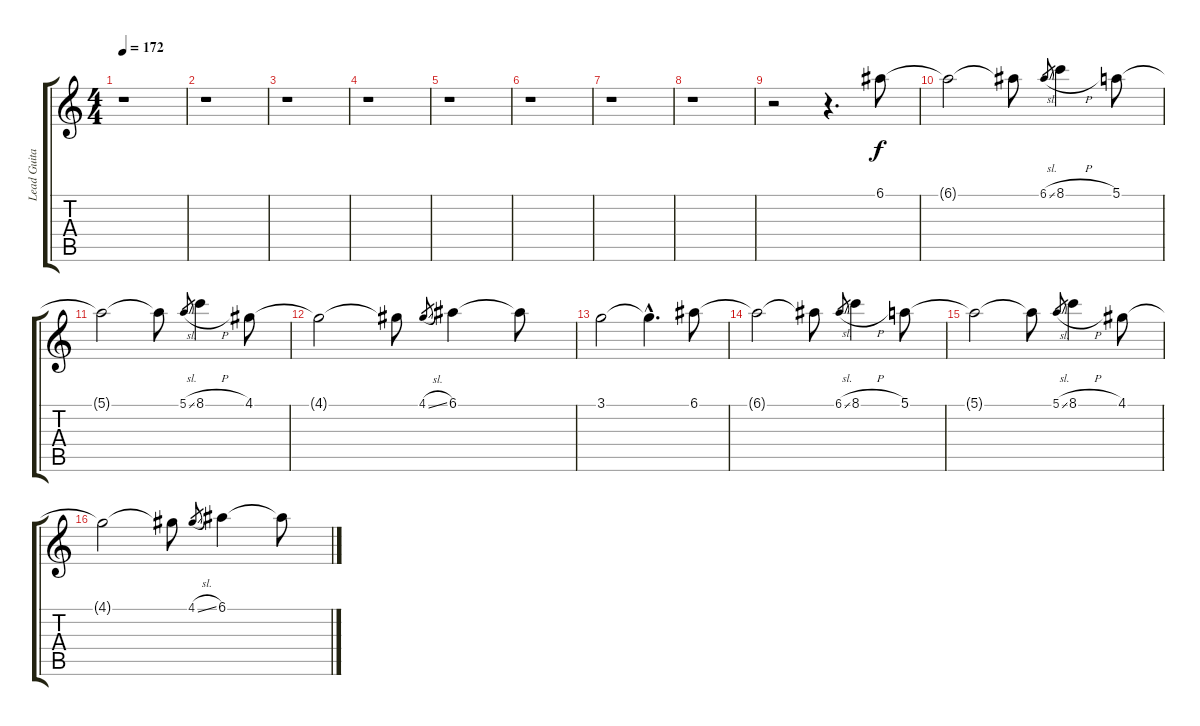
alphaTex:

\track ("Lead Guitar 2" "Lead Guita") {instrument distortionguitar}
\staff {score tabs}
\tuning (E4 B3 G3 D3 A2 E2) {hide}
\ts (4 4)
\tempo 172
\clef g2
\ks c
r.1{dy f} |
r.1 |
r.1 |
r.1 |
r.1 |
r.1 |
r.1 |
r.1 |
r.2 r.4{d} 6.1.8 |
6.1{t}.2 6.1{t}.8 6.1{sl}.8{gr} 8.1{h}.4 5.1.8 |
5.1{t}.2 5.1{t}.8 5.1{sl}.8{gr} 8.1{h}.4 4.1.8 |
4.1{t}.2 4.1{t}.8 4.1{sl}.8{gr} 6.1.4 6.1{t}.8 |
3.1.2 3.1{hac t}.4{d} 6.1.8 |
6.1{t}.2 6.1{t}.8 6.1{sl}.8{gr} 8.1{h}.4 5.1.8 |
5.1{t}.2 5.1{t}.8 5.1{sl}.8{gr} 8.1{h}.4 4.1.8 |
4.1{t}.2 4.1{t}.8 4.1{sl}.8{gr} 6.1.4 6.1{t}.8
